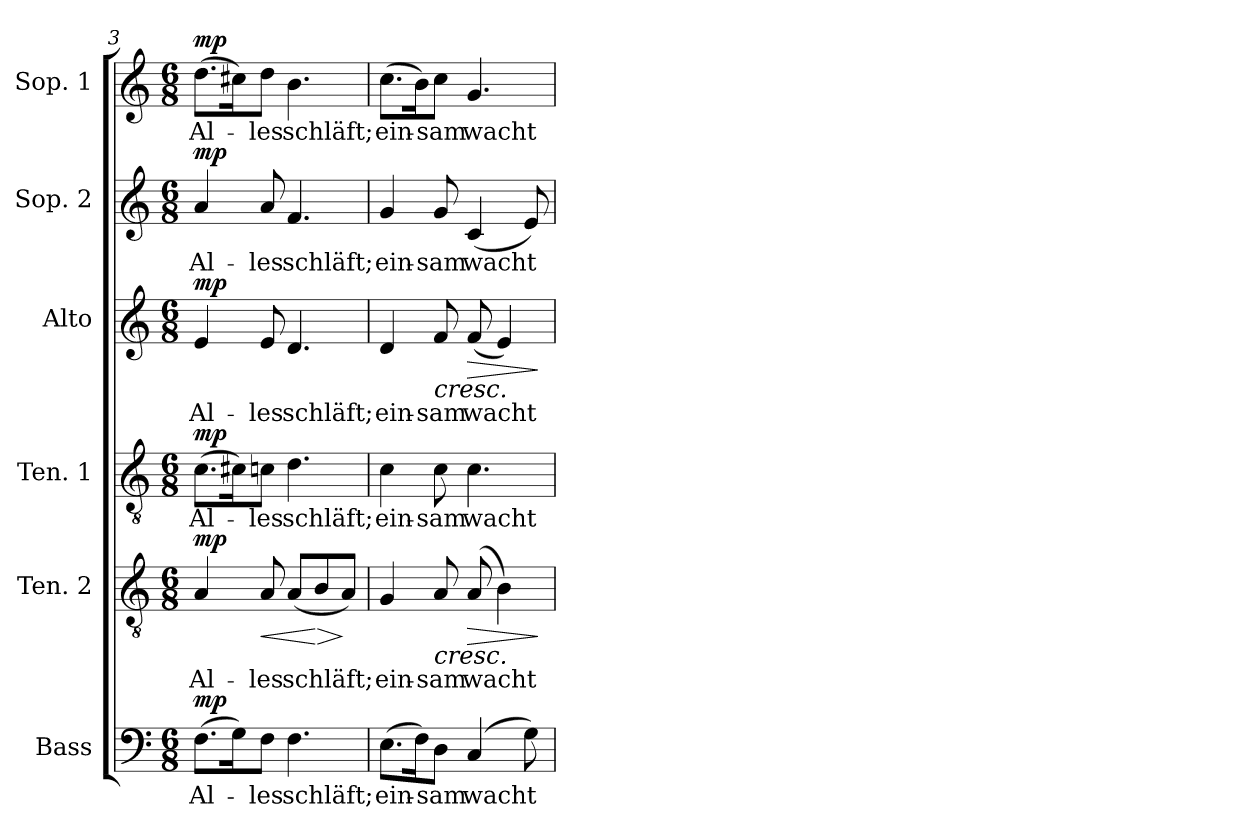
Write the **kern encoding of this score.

**kern	**text	**dynam	**kern	**text	**dynam	**kern	**text	**dynam	**kern	**text	**dynam	**kern	**text	**dynam	**kern	**text	**dynam
*part6	*part6	*part6	*part5	*part5	*part5	*part4	*part4	*part4	*part3	*part3	*part3	*part2	*part2	*part2	*part1	*part1	*part1
*staff6	*staff6	*staff6	*staff5	*staff5	*staff5	*staff4	*staff4	*staff4	*staff3	*staff3	*staff3	*staff2	*staff2	*staff2	*staff1	*staff1	*staff1
*I"Bass	*	*	*I"Ten. 2	*	*	*I"Ten. 1	*	*	*I"Alto	*	*	*I"Sop. 2	*	*	*I"Sop. 1	*	*
*I'Bs.	*	*	*I'T2.	*	*	*I'T1.	*	*	*I'A.	*	*	*I'S2.	*	*	*I'S1.	*	*
*clefF4	*	*	*clefGv2	*	*	*clefGv2	*	*	*clefG2	*	*	*clefG2	*	*	*clefG2	*	*
*	*	*	*ITrd7c12	*	*	*ITrd7c12	*	*	*	*	*	*	*	*	*	*	*
*k[]	*	*	*k[]	*	*	*k[]	*	*	*k[]	*	*	*k[]	*	*	*k[]	*	*
*C:	*	*	*C:	*	*	*C:	*	*	*C:	*	*	*C:	*	*	*C:	*	*
*M6/8	*	*	*M6/8	*	*	*M6/8	*	*	*M6/8	*	*	*M6/8	*	*	*M6/8	*	*
=3	=3	=3	=3	=3	=3	=3	=3	=3	=3	=3	=3	=3	=3	=3	=3	=3	=3
!	!LO:LY:b:color=#000000	!	!	!	!	!	!	!	!	!	!	!	!	!	!	!	!
!	!	!	!	!LO:LY:b:color=#000000	!	!	!	!	!	!	!	!	!	!	!	!	!
!	!	!	!	!	!	!	!LO:LY:b:color=#000000	!	!	!	!	!	!	!	!	!	!
!	!	!	!	!	!	!	!	!	!	!LO:LY:b:color=#000000	!	!	!	!	!	!	!
!	!	!	!	!	!	!	!	!	!	!	!	!	!LO:LY:b:color=#000000	!	!	!	!
!	!	!	!	!	!	!	!	!	!	!	!	!	!	!	!	!LO:LY:b:color=#000000	!
(8.Fi\L	Al-	mp	4AAi/	Al-	mp	(8.Ci\L	Al-	mp	4ei/	Al-	mp	4ai/	Al-	mp	(8.ddi\L	Al-	mp
16Gi\K)	.	.	.	.	.	16C#Xi\K)	.	.	.	.	.	.	.	.	16cc#Xi\K)	.	.
!	!LO:LY:b:color=#000000	!	!	!	!	!	!	!	!	!	!	!	!	!	!	!	!
!	!	!	!	!LO:LY:b:color=#000000	!LO:HP:b	!	!	!	!	!	!	!	!	!	!	!	!
!	!	!	!	!	!	!	!LO:LY:b:color=#000000	!	!	!	!	!	!	!	!	!	!
!	!	!	!	!	!	!	!	!	!	!LO:LY:b:color=#000000	!	!	!	!	!	!	!
!	!	!	!	!	!	!	!	!	!	!	!	!	!LO:LY:b:color=#000000	!	!	!	!
!	!	!	!	!	!	!	!	!	!	!	!	!	!	!	!	!LO:LY:b:color=#000000	!
8Fi\J	-les	.	8AAi/	-les	<	8Cni\J	-les	.	8ei/	-les	.	8ai/	-les	.	8ddi\J	-les	.
!	!LO:LY:b:color=#000000	!	!	!	!	!	!	!	!	!	!	!	!	!	!	!	!
!	!	!	!	!LO:LY:b:color=#000000	!	!	!	!	!	!	!	!	!	!	!	!	!
!	!	!	!	!	!	!	!LO:LY:b:color=#000000	!	!	!	!	!	!	!	!	!	!
!	!	!	!	!	!	!	!	!	!	!LO:LY:b:color=#000000	!	!	!	!	!	!	!
!	!	!	!	!	!	!	!	!	!	!	!	!	!LO:LY:b:color=#000000	!	!	!	!
!	!	!	!	!	!	!	!	!	!	!	!	!	!	!	!	!LO:LY:b:color=#000000	!
4.Fi\	schläft;	.	(8AAi/L	schläft;	.	4.Di\	schläft;	.	4.di/	schläft;	.	4.fi/	schläft;	.	4.bi\	schläft;	.
!	!	!	!	!	!LO:HP:n=1:b	!	!	!	!	!	!	!	!	!	!	!	!
.	.	.	8BBi/	.	[ >	.	.	.	.	.	.	.	.	.	.	.	.
.	.	.	8AAi/J)	.	]	.	.	.	.	.	.	.	.	.	.	.	.
=4	=4	=4	=4	=4	=4	=4	=4	=4	=4	=4	=4	=4	=4	=4	=4	=4	=4
!	!LO:LY:b:color=#000000	!	!	!	!	!	!	!	!	!	!	!	!	!	!	!	!
!	!	!	!	!LO:LY:b:color=#000000	!	!	!	!	!	!	!	!	!	!	!	!	!
!	!	!	!	!	!	!	!LO:LY:b:color=#000000	!	!	!	!	!	!	!	!	!	!
!	!	!	!	!	!	!	!	!	!	!LO:LY:b:color=#000000	!	!	!	!	!	!	!
!	!	!	!	!	!	!	!	!	!	!	!	!	!LO:LY:b:color=#000000	!	!	!	!
!	!	!	!	!	!	!	!	!	!	!	!	!	!	!	!	!LO:LY:b:color=#000000	!
(8.Ei\L	ein-	.	4GGi/	ein-	.	4Ci\	ein-	.	4di/	ein-	.	4gi/	ein-	.	(8.cci\L	ein-	.
16Fi\K)	.	.	.	.	.	.	.	.	.	.	.	.	.	.	16bi\K)	.	.
!	!LO:LY:b:color=#000000	!	!	!	!	!	!	!	!	!	!	!	!	!	!	!	!
!	!	!	!	!LO:LY:b:color=#000000	!LO:HP:b	!	!	!	!	!	!	!	!	!	!	!	!
!	!	!	!	!	!	!	!LO:LY:b:color=#000000	!	!	!	!	!	!	!	!	!	!
!	!	!	!	!	!	!	!	!	!	!LO:LY:b:color=#000000	!LO:HP:b	!	!	!	!	!	!
!	!	!	!	!	!	!	!	!	!	!	!	!	!LO:LY:b:color=#000000	!	!	!	!
!	!	!	!	!	!	!	!	!	!	!	!	!	!	!	!	!LO:LY:b:color=#000000	!
8Di\J	-sam	.	8AAi/	-sam	<	8Ci\	-sam	.	8fi/	-sam	<	8gi/	-sam	.	8cci\J	-sam	.
!	!LO:LY:b:color=#000000	!	!	!	!	!	!	!	!	!	!	!	!	!	!	!	!
!	!	!	!	!LO:LY:b:color=#000000	!LO:HP:b	!	!	!	!	!	!	!	!	!	!	!	!
!	!	!	!	!	!	!	!LO:LY:b:color=#000000	!	!	!	!	!	!	!	!	!	!
!	!	!	!	!	!	!	!	!	!	!LO:LY:b:color=#000000	!LO:HP:b	!	!	!	!	!	!
!	!	!	!	!	!	!	!	!	!	!	!	!	!LO:LY:b:color=#000000	!	!	!	!
!	!	!	!	!	!	!	!	!	!	!	!	!	!	!	!	!LO:LY:b:color=#000000	!
(4Ci/	wacht	.	(8AAi/	wacht	>	4.Ci\	wacht	.	(8fi/	wacht	>	(4ci/	wacht	.	4.gi/	wacht	.
.	.	.	4BBi\)	.	[	.	.	.	4ei/)	.	[	.	.	.	.	.	.
8Gi\)	.	.	.	.	.	.	.	.	.	.	.	8ei/)	.	.	.	.	.
.	.	.	.	.	]	.	.	.	.	.	]	.	.	.	.	.	.
=	=	=	=	=	=	=	=	=	=	=	=	=	=	=	=	=	=
*-	*-	*-	*-	*-	*-	*-	*-	*-	*-	*-	*-	*-	*-	*-	*-	*-	*-
